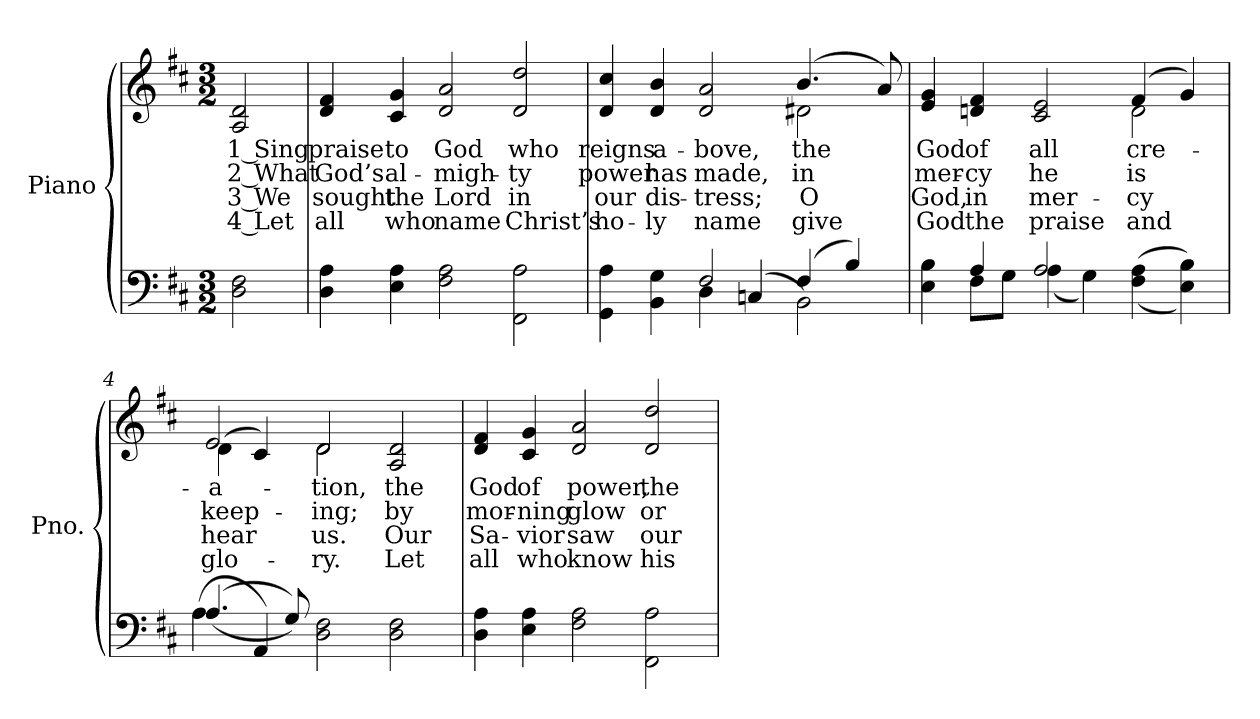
**kern	**kern	**text	**text	**text	**text
*part2	*part1	*part1	*part1	*part1	*part1
*staff2	*staff1	*staff1	*staff1	*staff1	*staff1
*I"Piano	*I"Piano	*	*	*	*
*I'Pno.	*I'Pno.	*	*	*	*
!!LO:PB:g=z
*clefF4	*clefG2	*	*	*	*
*k[f#c#]	*k[f#c#]	*	*	*	*
*D:	*D:	*	*	*	*
*M3/2	*M3/2	*	*	*	*
=	=	=	=	=	=
!	!	!LO:LY:b:color=#000000	!LO:LY:b:color=#000000	!LO:LY:b:color=#000000	!LO:LY:b:color=#000000
2Di\ 2F#i	2Ai/ 2di	1 Sing	2 What	3 We	4 Let
=1	=1	=1	=1	=1	=1
!	!	!LO:LY:b:color=#000000	!LO:LY:b:color=#000000	!LO:LY:b:color=#000000	!LO:LY:b:color=#000000
4Di\ 4Ai	4di/ 4f#i	praise	God’s	sought	all
!	!	!LO:LY:b:color=#000000	!LO:LY:b:color=#000000	!LO:LY:b:color=#000000	!LO:LY:b:color=#000000
4Ei\ 4Ai	4c#i/ 4gi	to	al-	the	who
!	!	!LO:LY:b:color=#000000	!LO:LY:b:color=#000000	!LO:LY:b:color=#000000	!LO:LY:b:color=#000000
2F#i\ 2Ai	2di/ 2ai	God	-migh-	Lord	name
!	!	!LO:LY:b:color=#000000	!LO:LY:b:color=#000000	!LO:LY:b:color=#000000	!LO:LY:b:color=#000000
2FF#i\ 2Ai	2di/ 2ddi	who	-ty	in	Christ’s
=2	=2	=2	=2	=2	=2
*^	*	*	*	*	*
!	!	!	!LO:LY:b:color=#000000	!LO:LY:b:color=#000000	!LO:LY:b:color=#000000	!LO:LY:b:color=#000000
*	*	*^	*	*	*	*
4GGi\ 4Ai	2ryy	4di/ 4cc#i	1ryy	reigns	power	our	ho-
!	!	!	!	!LO:LY:b:color=#000000	!LO:LY:b:color=#000000	!LO:LY:b:color=#000000	!LO:LY:b:color=#000000
4BBi\ 4Gi	.	4di/ 4bi	.	a-	has	-dis-	-ly
!	!	!	!	!LO:LY:b:color=#000000	!LO:LY:b:color=#000000	!LO:LY:b:color=#000000	!LO:LY:b:color=#000000
2F#i/	4Di\	2di/ 2ai	.	-bove,	made,	tress;	name
.	(4Cni/	.	.	.	.	.	.
!	!	!	!	!LO:LY:b:color=#000000	!LO:LY:b:color=#000000	!LO:LY:b:color=#000000	!LO:LY:b:color=#000000
(4F#i/	2BBi\)	(4.bi/	2d#Xi\	the	in	O	give
4Bi/)	.	.	.	.	.	.	.
.	.	8ai/)	.	.	.	.	.
!!LO:LB:g=z	!!
=3	=3	=3	=3	=3	=3	=3	=3
!	!	!	!	!LO:LY:b:color=#000000	!LO:LY:b:color=#000000	!LO:LY:b:color=#000000	!LO:LY:b:color=#000000
4Ei\ 4Bi	4ryy	4ei/ 4gi	1ryy	God	mer-	God,	God
!	!	!	!	!LO:LY:b:color=#000000	!LO:LY:b:color=#000000	!LO:LY:b:color=#000000	!LO:LY:b:color=#000000
4Ai/	8F#i\L	4dni/ 4f#i	.	of	-cy	in	the
.	8Gi\J	.	.	.	.	.	.
!	!	!	!	!LO:LY:b:color=#000000	!LO:LY:b:color=#000000	!LO:LY:b:color=#000000	!LO:LY:b:color=#000000
2Ai/	(4Ai\	2c#i/ 2ei	.	all	he	mer-	-praise
.	4Gi\)	.	.	.	.	.	.
!	!	!	!	!LO:LY:b:color=#000000	!LO:LY:b:color=#000000	!LO:LY:b:color=#000000	!LO:LY:b:color=#000000
((4F#i\ 4Ai	2ryy	(4f#i/	2di\	cre-	is	cy	and
4Ei\ 4Bi))	.	4gi/)	.	.	.	.	.
=4	=4	=4	=4	=4	=4	=4	=4
!	!	!	!	!LO:LY:b:color=#000000	!LO:LY:b:color=#000000	!LO:LY:b:color=#000000	!LO:LY:b:color=#000000
((4.Ai/	(4Ai\	2ei/	(4di\	-a-	keep-	hear	glo-
.	4AAi/)	.	4c#i/)	.	.	.	.
8Gi/))	.	.	.	.	.	.	.
!	!	!	!	!LO:LY:b:color=#000000	!LO:LY:b:color=#000000	!LO:LY:b:color=#000000	!LO:LY:b:color=#000000
2Di\ 2F#i	1ryy	2di/	2di\	-tion,	-ing;	-us.	ry.
!	!	!	!	!LO:LY:b:color=#000000	!LO:LY:b:color=#000000	!LO:LY:b:color=#000000	!LO:LY:b:color=#000000
2Di\ 2F#i	.	2Ai/ 2di	2ryy	the	by	Our	Let
*v	*v	*	*	*	*	*	*
*	*v	*v	*	*	*	*
=5	=5	=5	=5	=5	=5
*	*^	*	*	*	*
!	!	!	!LO:LY:b:color=#000000	!LO:LY:b:color=#000000	!LO:LY:b:color=#000000	!LO:LY:b:color=#000000
*	*v	*v	*	*	*	*
4Di\ 4Ai	4di/ 4f#i	God	mor-	Sa-	-all
!	!	!LO:LY:b:color=#000000	!LO:LY:b:color=#000000	!LO:LY:b:color=#000000	!LO:LY:b:color=#000000
4Ei\ 4Ai	4c#i/ 4gi	of	-ning	vior	who
!	!	!LO:LY:b:color=#000000	!LO:LY:b:color=#000000	!LO:LY:b:color=#000000	!LO:LY:b:color=#000000
2F#i\ 2Ai	2di/ 2ai	power,	glow	saw	know
!	!	!LO:LY:b:color=#000000	!LO:LY:b:color=#000000	!LO:LY:b:color=#000000	!LO:LY:b:color=#000000
2FF#i\ 2Ai	2di/ 2ddi	the	or	our	his
=	=	=	=	=	=
*-	*-	*-	*-	*-	*-
